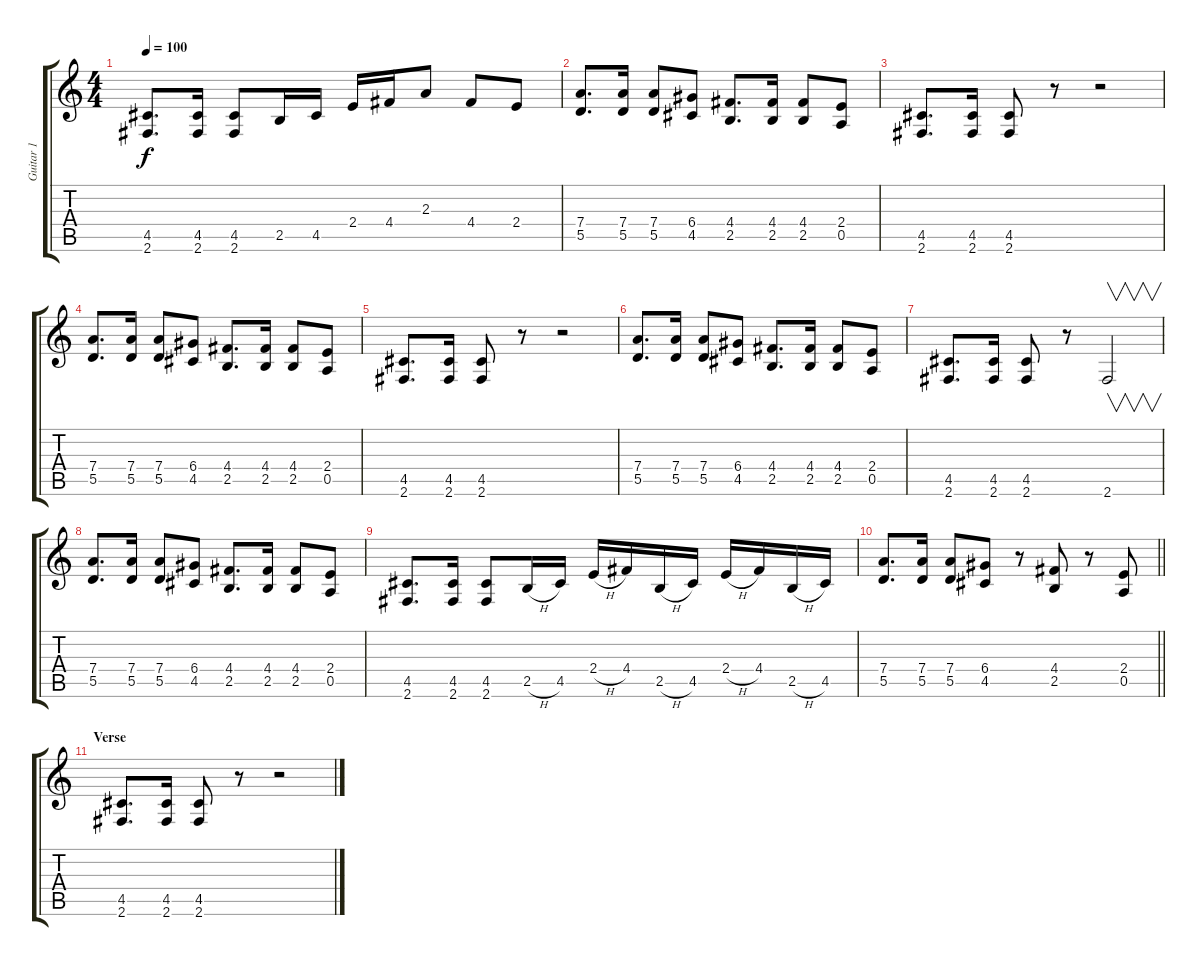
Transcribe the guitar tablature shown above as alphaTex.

\track ("Guitar 1" "Guitar 1") {instrument overdrivenguitar}
\staff {score tabs}
\tuning (E4 B3 G3 D3 A2 E2) {hide}
\ts (4 4)
\tempo 100
\clef g2
\ks c
(4.5 2.6).8{d dy f} (4.5 2.6).16 (4.5 2.6).8 2.5.16 4.5.16 2.4.16 4.4.16 2.3.8 4.4.8 2.4.8 |
(7.4 5.5).8{d} (7.4 5.5).16 (7.4 5.5).8 (6.4 4.5).8 (4.4 2.5).8{d} (4.4 2.5).16 (4.4 2.5).8 (2.4 0.5).8 |
(4.5 2.6).8{d} (4.5 2.6).16 (4.5 2.6).8 r.8 r.2 |
(7.4 5.5).8{d} (7.4 5.5).16 (7.4 5.5).8 (6.4 4.5).8 (4.4 2.5).8{d} (4.4 2.5).16 (4.4 2.5).8 (2.4 0.5).8 |
(4.5 2.6).8{d} (4.5 2.6).16 (4.5 2.6).8 r.8 r.2 |
(7.4 5.5).8{d} (7.4 5.5).16 (7.4 5.5).8 (6.4 4.5).8 (4.4 2.5).8{d} (4.4 2.5).16 (4.4 2.5).8 (2.4 0.5).8 |
(4.5 2.6).8{d} (4.5 2.6).16 (4.5 2.6).8 r.8 2.6.2{v} |
(7.4 5.5).8{d} (7.4 5.5).16 (7.4 5.5).8 (6.4 4.5).8 (4.4 2.5).8{d} (4.4 2.5).16 (4.4 2.5).8 (2.4 0.5).8 |
(4.5 2.6).8{d} (4.5 2.6).16 (4.5 2.6).8 2.5{h}.16 4.5.16 2.4{h}.16 4.4.16 2.5{h}.16 4.5.16 2.4{h}.16 4.4.16 2.5{h}.16 4.5.16 |
\barLineRight lightlight
(7.4 5.5).8{d} (7.4 5.5).16 (7.4 5.5).8 (6.4 4.5).8 r.8 (4.4 2.5).8 r.8 (2.4 0.5).8 |
\section ("" "Verse")
(4.5 2.6).8{d} (4.5 2.6).16 (4.5 2.6).8 r.8 r.2
